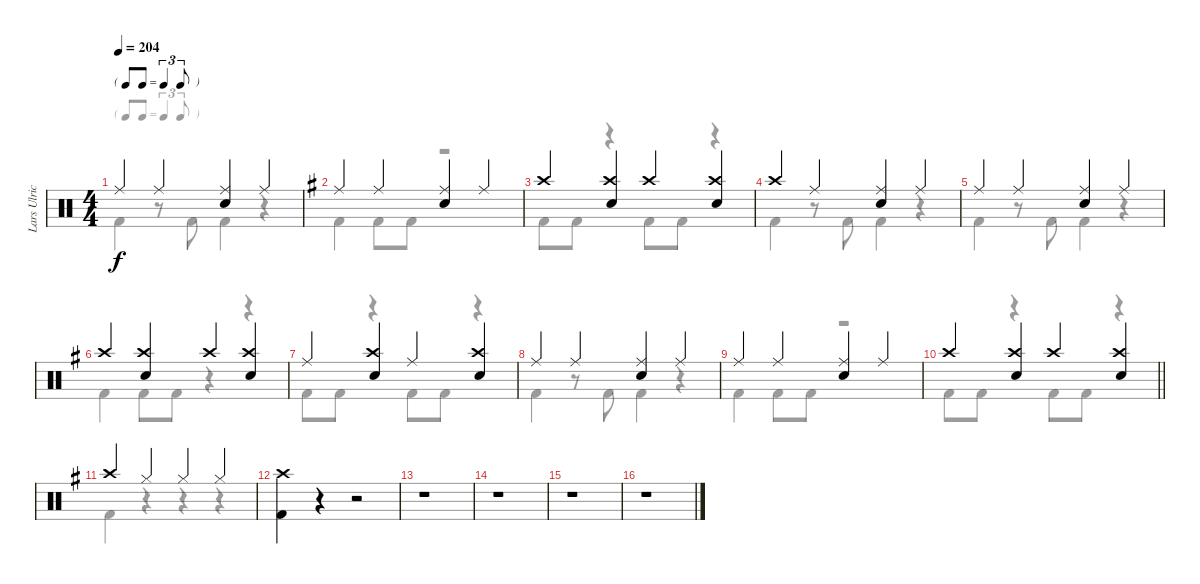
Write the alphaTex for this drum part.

\track ("Lars Ulrich" "Lars Ulric") {instrument percussion}
\staff {score}
\articulation defaults
\voice
\ts (4 4)
\tf triplet8th
\tempo 204
\clef neutral
\ks c "Ride (middle)".4{dy f} "Ride (middle)".4
("Ride (middle)" "Snare (hit) 2").4 "Ride (middle)".4 |
\ks eminor "Ride (middle)".4 "Ride (middle)".4
("Ride (middle)" "Snare (hit) 2").4 "Ride (middle)".4 |
"Crash high (hit)".4 ("Crash high (hit)" "Snare (hit) 2").4 "Crash high (hit)".4 ("Crash high (hit)" "Snare (hit) 2").4 |
"Crash high (hit)".4 "Ride (middle)".4 ("Ride (middle)" "Snare (hit) 2").4 "Ride (middle)".4 |
"Ride (middle)".4 "Ride (middle)".4 ("Ride (middle)" "Snare (hit) 2").4 "Ride (middle)".4 |
"Crash high (hit)".4 ("Crash high (hit)" "Snare (hit) 2").4 "Crash high (hit)".4 ("Crash high (hit)" "Snare (hit) 2").4 |
"Ride (middle)".4 ("Crash high (hit)" "Snare (hit) 2").4 "Ride (middle)".4 ("Crash high (hit)" "Snare (hit) 2").4 |
"Ride (middle)".4 "Ride (middle)".4 ("Ride (middle)" "Snare (hit) 2").4 "Ride (middle)".4 |
"Ride (middle)".4 "Ride (middle)".4 ("Ride (middle)" "Snare (hit) 2").4 "Ride (middle)".4 |
\barLineRight lightlight "Crash high (hit)".4
("Crash high (hit)" "Snare (hit) 2").4 "Crash high (hit)".4 ("Crash high (hit)" "Snare (hit) 2").4 |
"Crash high (hit)".4 "Hi-Hat (closed)".4 "Hi-Hat (closed)".4 "Hi-Hat (closed)".4 |
("Crash high (hit)" "Kick (hit) 2").4 r.4 r.2 |
r.1 |
r.1 |
r.1 |
r.1
\voice
\clef neutral
\ottava regular
\simile none
\ks c "Kick (hit) 2".4{dy f}
r.8 "Kick (hit) 2".8 "Kick (hit) 2".4 r.4 |
\ks eminor "Kick (hit) 2".4 "Kick (hit) 2".8 "Kick (hit) 2".8
r.2 |
"Kick (hit) 2".8 "Kick (hit) 2".8 r.4 "Kick (hit) 2".8 "Kick (hit) 2".8 r.4 |
"Kick (hit) 2".4 r.8 "Kick (hit) 2".8 "Kick (hit) 2".4 r.4 |
"Kick (hit) 2".4 r.8 "Kick (hit) 2".8 "Kick (hit) 2".4 r.4 |
"Kick (hit) 2".4 "Kick (hit) 2".8 "Kick (hit) 2".8 r.4 r.4 |
"Kick (hit) 2".8 "Kick (hit) 2".8 r.4 "Kick (hit) 2".8 "Kick (hit) 2".8 r.4 |
"Kick (hit) 2".4 r.8 "Kick (hit) 2".8 "Kick (hit) 2".4 r.4 |
"Kick (hit) 2".4 "Kick (hit) 2".8 "Kick (hit) 2".8 r.2 |
\barLineRight lightlight "Kick (hit) 2".8 "Kick (hit) 2".8
r.4 "Kick (hit) 2".8 "Kick (hit) 2".8 r.4 |
"Kick (hit) 2".4 r.4 r.4 r.4 |
|
|
|
|
